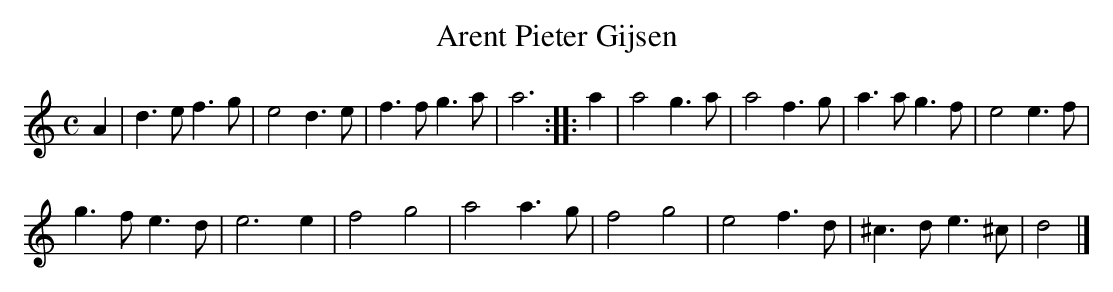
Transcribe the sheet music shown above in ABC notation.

X:1
T:Arent Pieter Gijsen
M:C
K:Ddor
A2|d3ef3g|e4d3e|f3fg3a|a6:||:a2|a4g3a|a4f3g|a3ag3f|e4e3f|
g3fe3d|e6e2|f4g4|a4a3g|f4g4|e4f3d|^c3de3^c|d4|]
